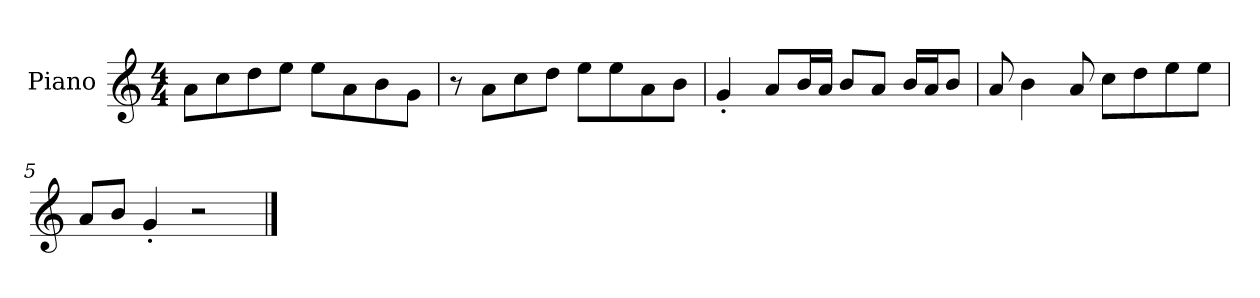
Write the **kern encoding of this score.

**kern
*part1
*staff1
*I"Piano
*I'P-no
*clefG2
*k[]
*M4/4
*MM90
=1
8a\L
8cc\
8dd\
8ee\J
8ee\L
8a\
8b\
8g\J
=2
8r
8a\L
8cc\
8dd\J
8ee\L
8ee\
8a\
8b\J
=3
4g'/
8a/L
16b/L
16a/JJ
8b/L
8a/J
16b/LL
16a/J
8b/J
=4
8a/
4b\
8a/
8cc\L
8dd\
8ee\
8ee\J
=5
8a/L
8b/J
4g'/
2r
==
*-
